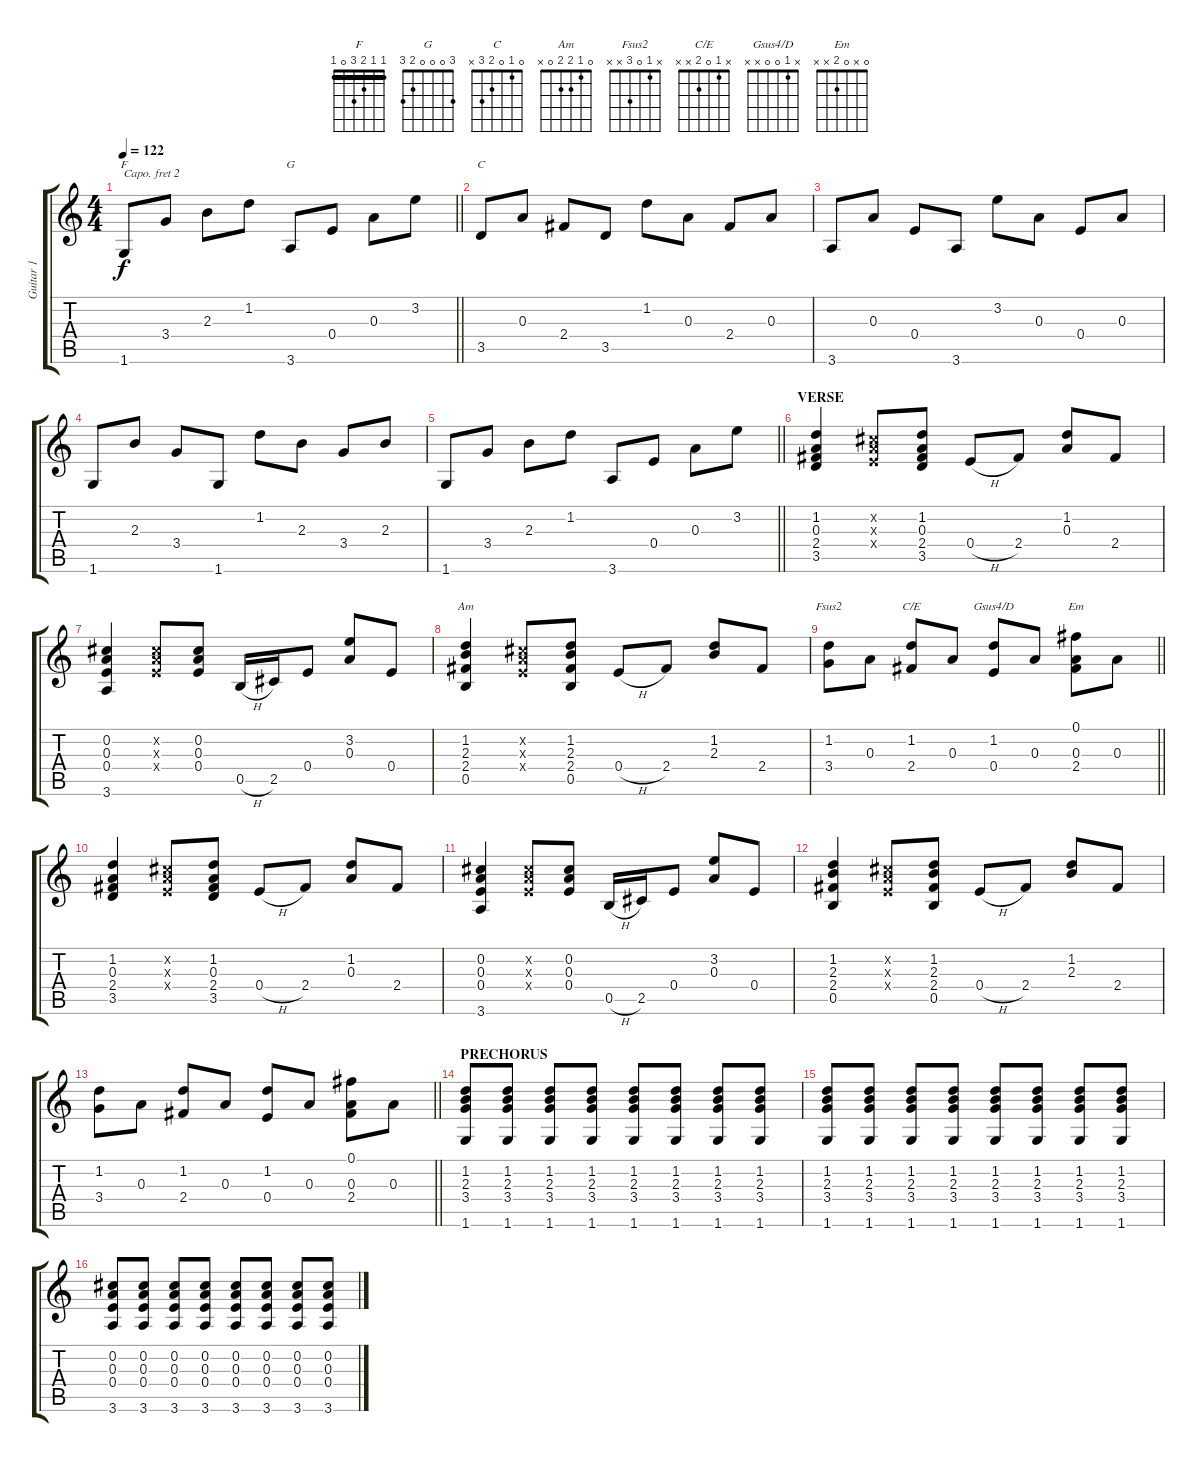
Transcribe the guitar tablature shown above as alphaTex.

\track ("Guitar 1" "Guitar 1") {instrument acousticguitarnylon}
\staff {score tabs}
\capo 2
\tuning (E4 B3 G3 D3 A2 E2) {hide}
\chord ("F" 1 1 2 3 0 1) {barre 1}
\chord ("G" 3 0 0 0 2 3)
\chord ("C" 0 1 0 2 3 x)
\chord ("Am" 0 1 2 2 0 x)
\chord ("Fsus2" x 1 0 3 x x)
\chord ("C/E" x 1 0 2 x x)
\chord ("Gsus4/D" x 1 0 0 x x)
\chord ("Em" 0 x 0 2 x x)
\ts (4 4)
\tempo 122
\clef g2
\barLineRight lightlight
\ks c
1.6.8{ch "F" dy f} 3.4.8 2.3.8 1.2.8 3.6.8{ch "G"} 0.4.8 0.3.8 3.2.8 |
\section ("" "")
3.5.8{ch "C"} 0.3.8 2.4.8 3.5.8 1.2.8 0.3.8 2.4.8 0.3.8 |
3.6.8 0.3.8 0.4.8 3.6.8 3.2.8 0.3.8 0.4.8 0.3.8 |
1.6.8 2.3.8 3.4.8 1.6.8 1.2.8 2.3.8 3.4.8 2.3.8 |
\barLineRight lightlight
1.6.8 3.4.8 2.3.8 1.2.8 3.6.8 0.4.8 0.3.8 3.2.8 |
\section ("" "VERSE")
(1.2 0.3 2.4 3.5).4 (0.2{x} 0.3{x} 0.4{x}).8 (1.2 0.3 2.4 3.5).8 0.4{h}.8 2.4.8 (1.2 0.3).8 2.4.8 |
(0.2 0.3 0.4 3.6).4 (0.2{x} 0.3{x} 0.4{x}).8 (0.2 0.3 0.4).8 0.5{h}.16 2.5.16 0.4.8 (3.2 0.3).8 0.4.8 |
(1.2 2.3 2.4 0.5).4{ch "Am"} (0.2{x} 0.3{x} 0.4{x}).8 (1.2 2.3 2.4 0.5).8 0.4{h}.8 2.4.8 (1.2 2.3).8 2.4.8 |
\barLineRight lightlight
(1.2 3.4).8{ch "Fsus2"} 0.3.8 (1.2 2.4).8{ch "C/E"} 0.3.8 (1.2 0.4).8{ch "Gsus4/D"} 0.3.8 (0.1 0.3 2.4).8{ch "Em"} 0.3.8 |
(1.2 0.3 2.4 3.5).4 (0.2{x} 0.3{x} 0.4{x}).8 (1.2 0.3 2.4 3.5).8 0.4{h}.8 2.4.8 (1.2 0.3).8 2.4.8 |
(0.2 0.3 0.4 3.6).4 (0.2{x} 0.3{x} 0.4{x}).8 (0.2 0.3 0.4).8 0.5{h}.16 2.5.16 0.4.8 (3.2 0.3).8 0.4.8 |
(1.2 2.3 2.4 0.5).4 (0.2{x} 0.3{x} 0.4{x}).8 (1.2 2.3 2.4 0.5).8 0.4{h}.8 2.4.8 (1.2 2.3).8 2.4.8 |
\barLineRight lightlight
(1.2 3.4).8 0.3.8 (1.2 2.4).8 0.3.8 (1.2 0.4).8 0.3.8 (0.1 0.3 2.4).8 0.3.8 |
\section ("" "PRECHORUS")
(1.2 2.3 3.4 1.6).8 (1.2 2.3 3.4 1.6).8 (1.2 2.3 3.4 1.6).8 (1.2 2.3 3.4 1.6).8 (1.2 2.3 3.4 1.6).8 (1.2 2.3 3.4 1.6).8 (1.2 2.3 3.4 1.6).8 (1.2 2.3 3.4 1.6).8 |
(1.2 2.3 3.4 1.6).8 (1.2 2.3 3.4 1.6).8 (1.2 2.3 3.4 1.6).8 (1.2 2.3 3.4 1.6).8 (1.2 2.3 3.4 1.6).8 (1.2 2.3 3.4 1.6).8 (1.2 2.3 3.4 1.6).8 (1.2 2.3 3.4 1.6).8 |
(0.2 0.3 0.4 3.6).8 (0.2 0.3 0.4 3.6).8 (0.2 0.3 0.4 3.6).8 (0.2 0.3 0.4 3.6).8 (0.2 0.3 0.4 3.6).8 (0.2 0.3 0.4 3.6).8 (0.2 0.3 0.4 3.6).8 (0.2 0.3 0.4 3.6).8
